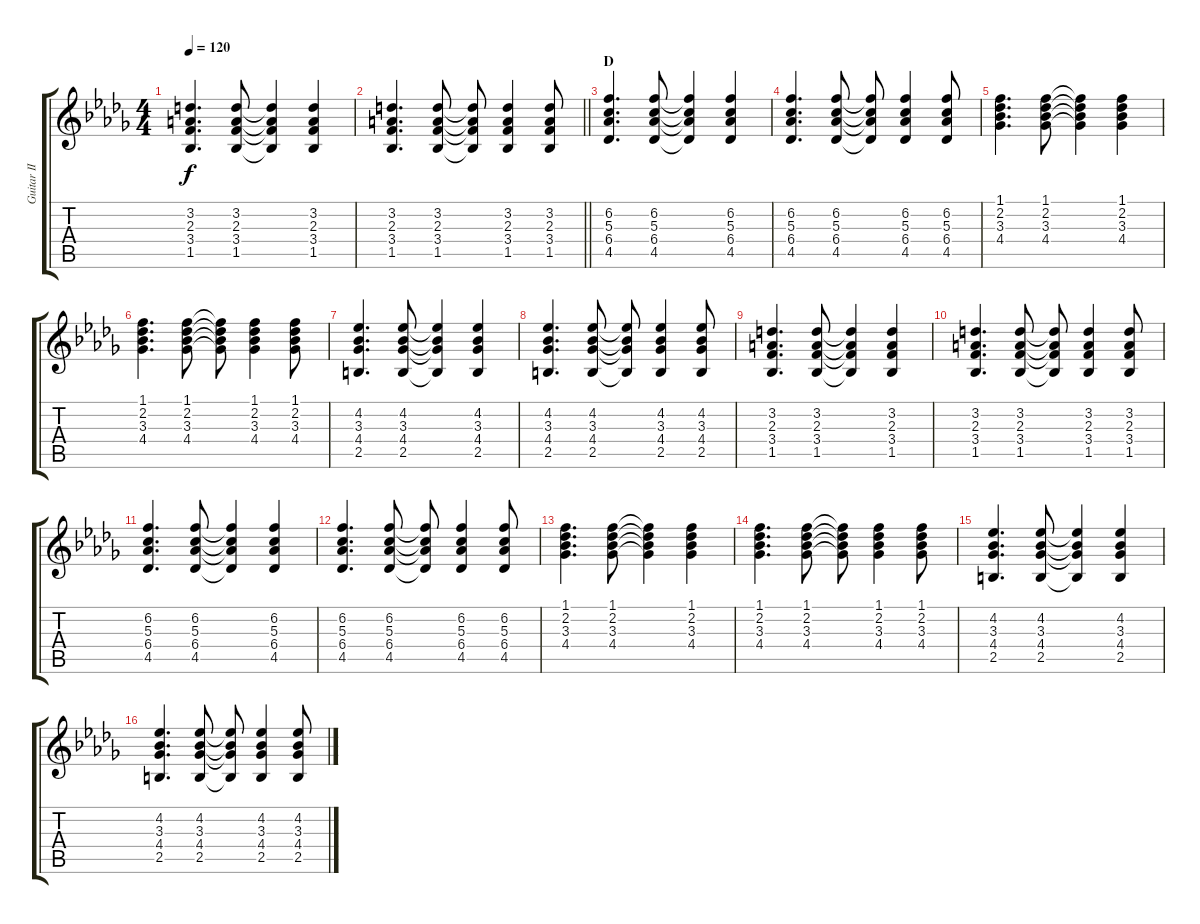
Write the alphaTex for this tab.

\track ("Guitar II (Hirasawa Yui)" "Guitar II ") {instrument acousticguitarsteel}
\staff {score tabs}
\tuning (E4 B3 G3 D3 A2 E2) {hide}
\ts (4 4)
\tempo 120
\clef g2
\ks db
(3.2 2.3 3.4 1.5).4{d dy f} (3.2 2.3 3.4 1.5).8 (3.2{t} 2.3{t} 3.4{t} 1.5{t}).4 (3.2 2.3 3.4 1.5).4 |
\barLineRight lightlight
(3.2 2.3 3.4 1.5).4{d} (3.2 2.3 3.4 1.5).8 (3.2{t} 2.3{t} 3.4{t} 1.5{t}).8 (3.2 2.3 3.4 1.5).4 (3.2 2.3 3.4 1.5).8 |
\section ("" "D")
(6.2 5.3 6.4 4.5).4{d} (6.2 5.3 6.4 4.5).8 (6.2{t} 5.3{t} 6.4{t} 4.5{t}).4 (6.2 5.3 6.4 4.5).4 |
(6.2 5.3 6.4 4.5).4{d} (6.2 5.3 6.4 4.5).8 (6.2{t} 5.3{t} 6.4{t} 4.5{t}).8 (6.2 5.3 6.4 4.5).4 (6.2 5.3 6.4 4.5).8 |
(1.1 2.2 3.3 4.4).4{d} (1.1 2.2 3.3 4.4).8 (1.1{t} 2.2{t} 3.3{t} 4.4{t}).4 (1.1 2.2 3.3 4.4).4 |
(1.1 2.2 3.3 4.4).4{d} (1.1 2.2 3.3 4.4).8 (1.1{t} 2.2{t} 3.3{t} 4.4{t}).8 (1.1 2.2 3.3 4.4).4 (1.1 2.2 3.3 4.4).8 |
(4.2 3.3 4.4 2.5).4{d} (4.2 3.3 4.4 2.5).8 (4.2{t} 3.3{t} 4.4{t} 2.5{t}).4 (4.2 3.3 4.4 2.5).4 |
(4.2 3.3 4.4 2.5).4{d} (4.2 3.3 4.4 2.5).8 (4.2{t} 3.3{t} 4.4{t} 2.5{t}).8 (4.2 3.3 4.4 2.5).4 (4.2 3.3 4.4 2.5).8 |
(3.2 2.3 3.4 1.5).4{d} (3.2 2.3 3.4 1.5).8 (3.2{t} 2.3{t} 3.4{t} 1.5{t}).4 (3.2 2.3 3.4 1.5).4 |
(3.2 2.3 3.4 1.5).4{d} (3.2 2.3 3.4 1.5).8 (3.2{t} 2.3{t} 3.4{t} 1.5{t}).8 (3.2 2.3 3.4 1.5).4 (3.2 2.3 3.4 1.5).8 |
(6.2 5.3 6.4 4.5).4{d} (6.2 5.3 6.4 4.5).8 (6.2{t} 5.3{t} 6.4{t} 4.5{t}).4 (6.2 5.3 6.4 4.5).4 |
(6.2 5.3 6.4 4.5).4{d} (6.2 5.3 6.4 4.5).8 (6.2{t} 5.3{t} 6.4{t} 4.5{t}).8 (6.2 5.3 6.4 4.5).4 (6.2 5.3 6.4 4.5).8 |
(1.1 2.2 3.3 4.4).4{d} (1.1 2.2 3.3 4.4).8 (1.1{t} 2.2{t} 3.3{t} 4.4{t}).4 (1.1 2.2 3.3 4.4).4 |
(1.1 2.2 3.3 4.4).4{d} (1.1 2.2 3.3 4.4).8 (1.1{t} 2.2{t} 3.3{t} 4.4{t}).8 (1.1 2.2 3.3 4.4).4 (1.1 2.2 3.3 4.4).8 |
(4.2 3.3 4.4 2.5).4{d} (4.2 3.3 4.4 2.5).8 (4.2{t} 3.3{t} 4.4{t} 2.5{t}).4 (4.2 3.3 4.4 2.5).4 |
(4.2 3.3 4.4 2.5).4{d} (4.2 3.3 4.4 2.5).8 (4.2{t} 3.3{t} 4.4{t} 2.5{t}).8 (4.2 3.3 4.4 2.5).4 (4.2 3.3 4.4 2.5).8
